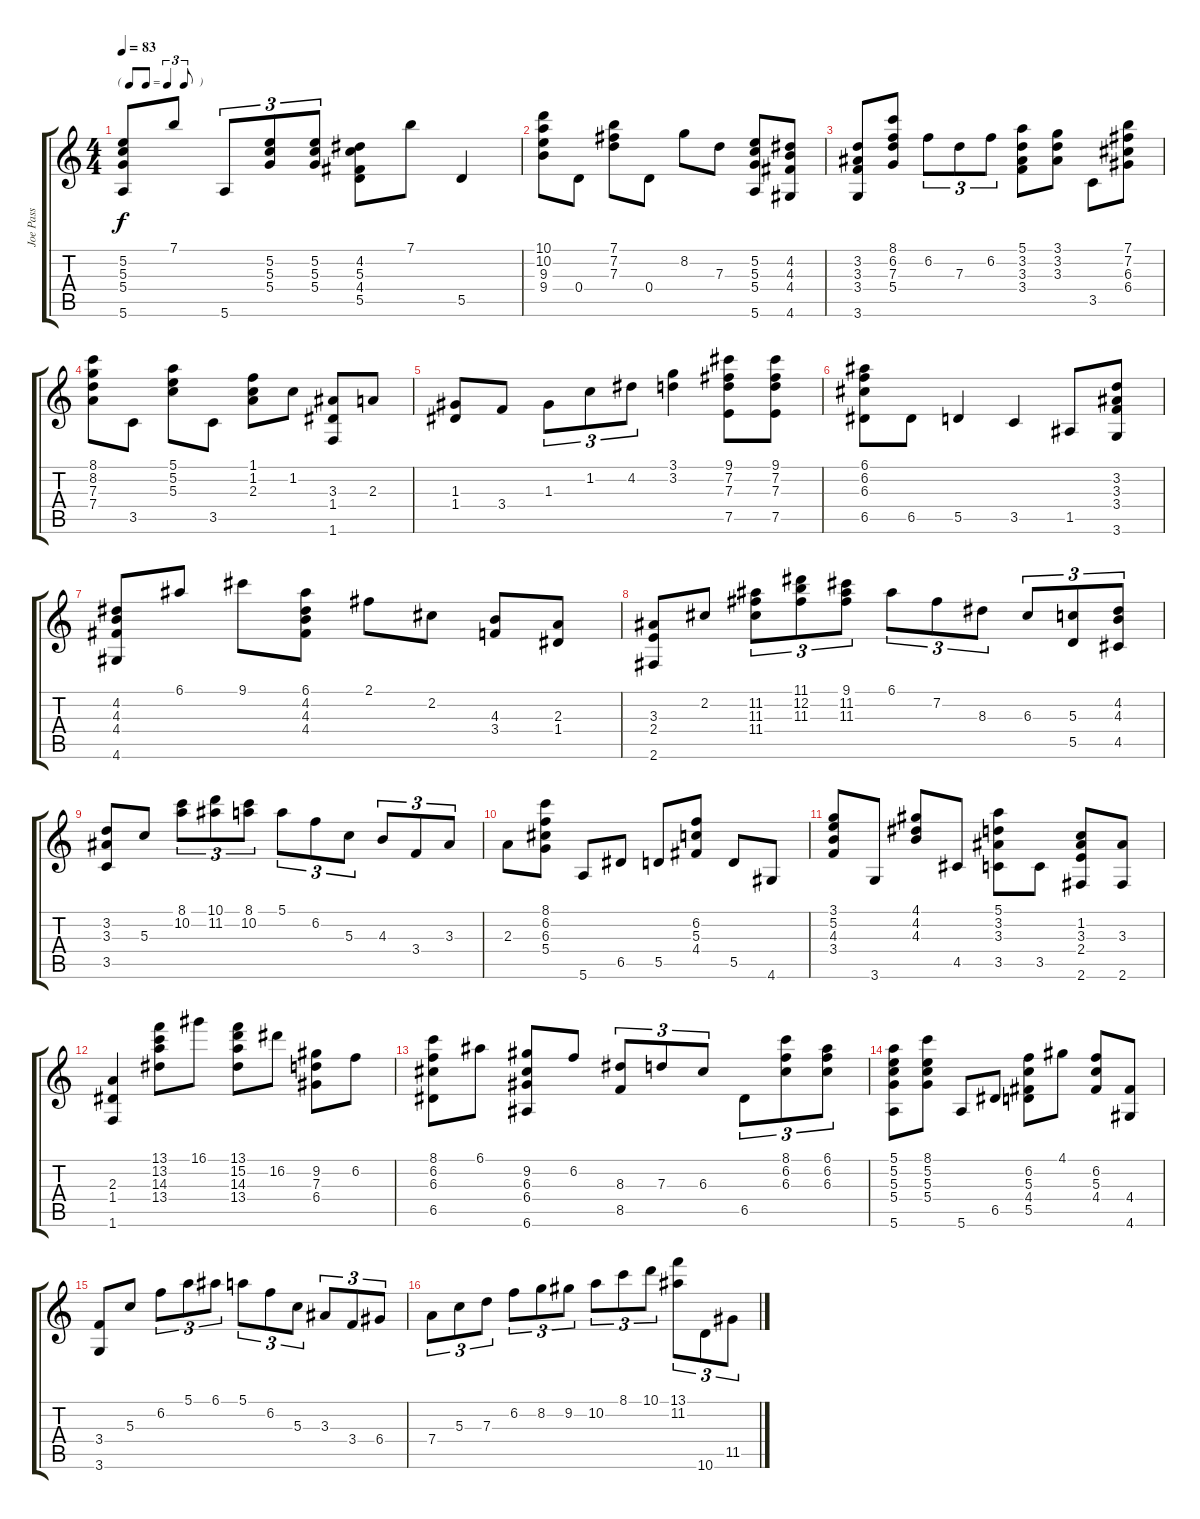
\track ("Joe Pass" "Joe Pass") {instrument electricguitarjazz}
\staff {score tabs}
\tuning (E4 B3 G3 D3 A2 E2) {hide}
\ts (4 4)
\tf triplet8th
\tempo 83
\clef g2
\ks c
(5.2 5.3 5.4 5.6).8{dy f} 7.1.8 5.6.8{tu (3 2)} (5.2 5.3 5.4).8{tu (3 2)} (5.2 5.3 5.4).8{tu (3 2)} (4.2 5.3 4.4 5.5).8 7.1.8 5.5.4 |
(10.1 10.2 9.3 9.4).8 0.4.8 (7.1 7.2 7.3).8 0.4.8 8.2.8 7.3.8 (5.2 5.3 5.4 5.6).8 (4.2 4.3 4.4 4.6).8 |
(3.2 3.3 3.4 3.6).8 (8.1 6.2 7.3 5.4).8 6.2.8{tu (3 2)} 7.3.8{tu (3 2)} 6.2.8{tu (3 2)} (5.1 3.2 3.3 3.4).8 (3.1 3.2 3.3).8 3.5.8 (7.1 7.2 6.3 6.4).8 |
(8.1 8.2 7.3 7.4).8 3.5.8 (5.1 5.2 5.3).8 3.5.8 (1.1 1.2 2.3).8 1.2.8 (3.3 1.4 1.6).8 2.3.8 |
(1.3 1.4).8 3.4.8 1.3.8{tu (3 2)} 1.2.8{tu (3 2)} 4.2.8{tu (3 2)} (3.1 3.2).4 (9.1 7.2 7.3 7.5).8 (9.1 7.2 7.3 7.5).8 |
(6.1 6.2 6.3 6.5).8 6.5.8 5.5.4 3.5.4 1.5.8 (3.2 3.3 3.4 3.6).8 |
(4.2 4.3 4.4 4.6).8 6.1.8 9.1.8 (6.1 4.2 4.3 4.4).8 2.1.8 2.2.8 (4.3 3.4).8 (2.3 1.4).8 |
(3.3 2.4 2.6).8 2.2.8 (11.2 11.3 11.4).8{tu (3 2)} (11.1 12.2 11.3).8{tu (3 2)} (9.1 11.2 11.3).8{tu (3 2)} 6.1.8{tu (3 2)} 7.2.8{tu (3 2)} 8.3.8{tu (3 2)} 6.3.8{tu (3 2)} (5.3 5.5).8{tu (3 2)} (4.2 4.3 4.5).8{tu (3 2)} |
(3.2 3.3 3.5).8 5.3.8 (8.1 10.2).8{tu (3 2)} (10.1 11.2).8{tu (3 2)} (8.1 10.2).8{tu (3 2)} 5.1.8{tu (3 2)} 6.2.8{tu (3 2)} 5.3.8{tu (3 2)} 4.3.8{tu (3 2)} 3.4.8{tu (3 2)} 3.3.8{tu (3 2)} |
2.3.8 (8.1 6.2 6.3 5.4).8 5.6.8 6.5.8 5.5.8 (6.2 5.3 4.4).8 5.5.8 4.6.8 |
(3.1 5.2 4.3 3.4).8 3.6.8 (4.1 4.2 4.3).8 4.5.8 (5.1 3.2 3.3 3.5).8 3.5.8 (1.2 3.3 2.4 2.6).8 (3.3 2.6).8 |
(2.3 1.4 1.6).4 (13.1 13.2 14.3 13.4).8 16.1.8 (13.1 15.2 14.3 13.4).8 16.2.8 (9.2 7.3 6.4).8 6.2.8 |
(8.1 6.2 6.3 6.5).8 6.1.8 (9.2 6.3 6.4 6.6).8 6.2.8 (8.3 8.5).8{tu (3 2)} 7.3.8{tu (3 2)} 6.3.8{tu (3 2)} 6.5.8{tu (3 2)} (8.1 6.2 6.3).8{tu (3 2)} (6.1 6.2 6.3).8{tu (3 2)} |
(5.1 5.2 5.3 5.4 5.6).8 (8.1 5.2 5.3 5.4).8 5.6.8 6.5.8 (6.2 5.3 4.4 5.5).8 4.1.8 (6.2 5.3 4.4).8 (4.4 4.6).8 |
(3.4 3.6).8 5.3.8 6.2.8{tu (3 2)} 5.1.8{tu (3 2)} 6.1.8{tu (3 2)} 5.1.8{tu (3 2)} 6.2.8{tu (3 2)} 5.3.8{tu (3 2)} 3.3.8{tu (3 2)} 3.4.8{tu (3 2)} 6.4.8{tu (3 2)} |
7.4.8{tu (3 2)} 5.3.8{tu (3 2)} 7.3.8{tu (3 2)} 6.2.8{tu (3 2)} 8.2.8{tu (3 2)} 9.2.8{tu (3 2)} 10.2.8{tu (3 2)} 8.1.8{tu (3 2)} 10.1.8{tu (3 2)} (13.1 11.2).8{tu (3 2)} 10.6.8{tu (3 2)} 11.5.8{tu (3 2)}
